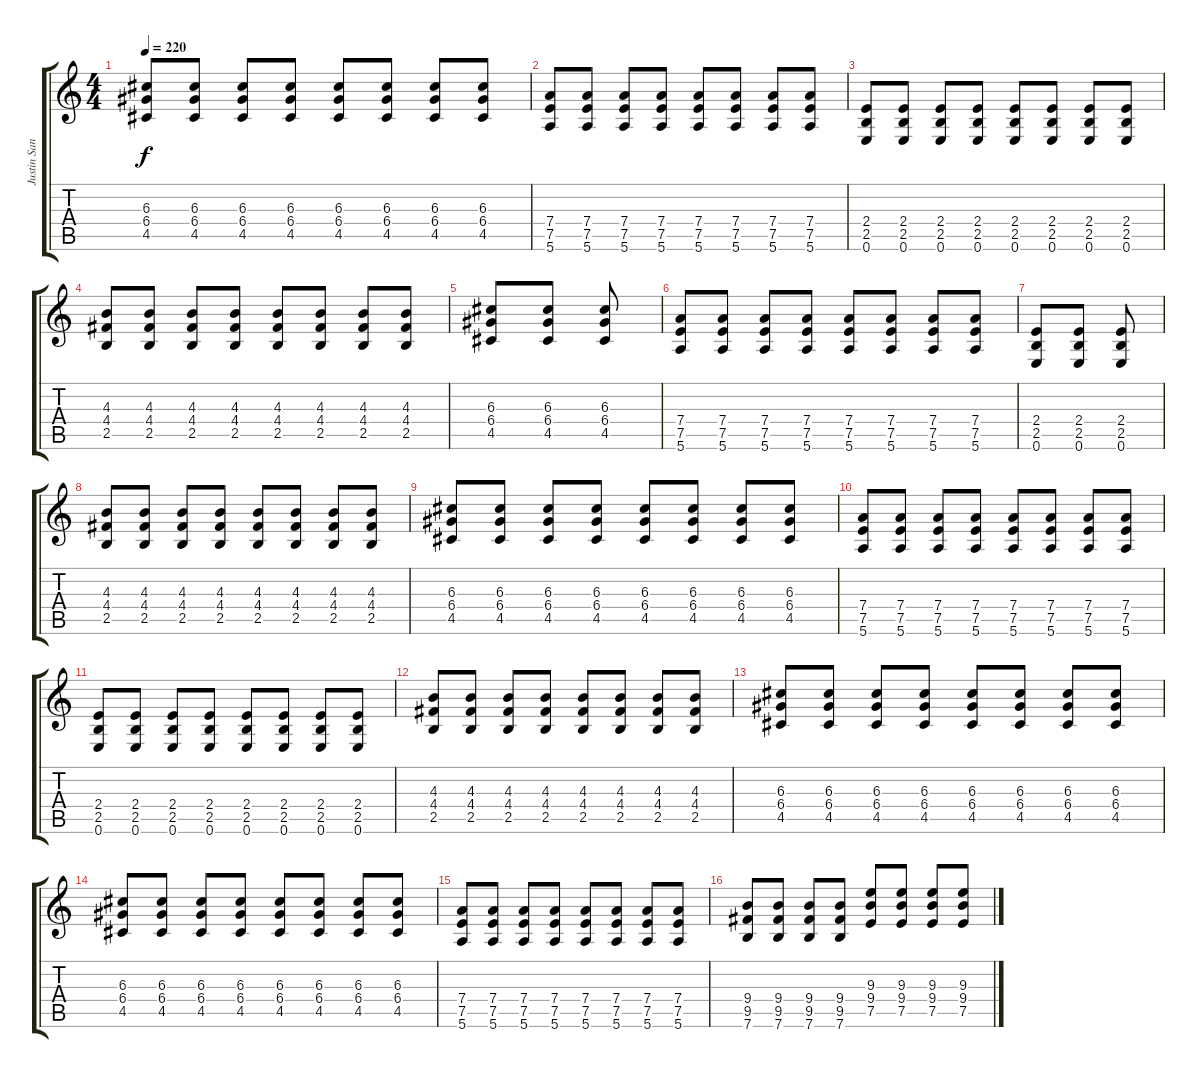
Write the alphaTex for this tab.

\track ("Justin Sane (Lead Guitarist/Lead Vocals)" "Justin San") {instrument overdrivenguitar}
\staff {score tabs}
\tuning (E4 B3 G3 D3 A2 E2) {hide}
\ts (4 4)
\tempo 220
\clef g2
\ks c
(6.3 6.4 4.5).8{dy f} (6.3 6.4 4.5).8 (6.3 6.4 4.5).8 (6.3 6.4 4.5).8 (6.3 6.4 4.5).8 (6.3 6.4 4.5).8 (6.3 6.4 4.5).8 (6.3 6.4 4.5).8 |
(7.4 7.5 5.6).8 (7.4 7.5 5.6).8 (7.4 7.5 5.6).8 (7.4 7.5 5.6).8 (7.4 7.5 5.6).8 (7.4 7.5 5.6).8 (7.4 7.5 5.6).8 (7.4 7.5 5.6).8 |
(2.4 2.5 0.6).8 (2.4 2.5 0.6).8 (2.4 2.5 0.6).8 (2.4 2.5 0.6).8 (2.4 2.5 0.6).8 (2.4 2.5 0.6).8 (2.4 2.5 0.6).8 (2.4 2.5 0.6).8 |
(4.3 4.4 2.5).8 (4.3 4.4 2.5).8 (4.3 4.4 2.5).8 (4.3 4.4 2.5).8 (4.3 4.4 2.5).8 (4.3 4.4 2.5).8 (4.3 4.4 2.5).8 (4.3 4.4 2.5).8 |
(6.3 6.4 4.5).8{instrument overdrivenguitar} (6.3 6.4 4.5).8 (6.3 6.4 4.5).8 |
(7.4 7.5 5.6).8 (7.4 7.5 5.6).8 (7.4 7.5 5.6).8 (7.4 7.5 5.6).8 (7.4 7.5 5.6).8 (7.4 7.5 5.6).8 (7.4 7.5 5.6).8 (7.4 7.5 5.6).8 |
(2.4 2.5 0.6).8 (2.4 2.5 0.6).8 (2.4 2.5 0.6).8 |
(4.3 4.4 2.5).8 (4.3 4.4 2.5).8 (4.3 4.4 2.5).8 (4.3 4.4 2.5).8 (4.3 4.4 2.5).8 (4.3 4.4 2.5).8 (4.3 4.4 2.5).8 (4.3 4.4 2.5).8 |
(6.3 6.4 4.5).8 (6.3 6.4 4.5).8 (6.3 6.4 4.5).8 (6.3 6.4 4.5).8 (6.3 6.4 4.5).8 (6.3 6.4 4.5).8 (6.3 6.4 4.5).8 (6.3 6.4 4.5).8 |
(7.4 7.5 5.6).8 (7.4 7.5 5.6).8 (7.4 7.5 5.6).8 (7.4 7.5 5.6).8 (7.4 7.5 5.6).8 (7.4 7.5 5.6).8 (7.4 7.5 5.6).8 (7.4 7.5 5.6).8 |
(2.4 2.5 0.6).8 (2.4 2.5 0.6).8 (2.4 2.5 0.6).8 (2.4 2.5 0.6).8 (2.4 2.5 0.6).8 (2.4 2.5 0.6).8 (2.4 2.5 0.6).8 (2.4 2.5 0.6).8 |
(4.3 4.4 2.5).8 (4.3 4.4 2.5).8 (4.3 4.4 2.5).8 (4.3 4.4 2.5).8 (4.3 4.4 2.5).8 (4.3 4.4 2.5).8 (4.3 4.4 2.5).8 (4.3 4.4 2.5).8 |
(6.3 6.4 4.5).8 (6.3 6.4 4.5).8 (6.3 6.4 4.5).8 (6.3 6.4 4.5).8 (6.3 6.4 4.5).8 (6.3 6.4 4.5).8 (6.3 6.4 4.5).8 (6.3 6.4 4.5).8 |
(6.3 6.4 4.5).8 (6.3 6.4 4.5).8 (6.3 6.4 4.5).8 (6.3 6.4 4.5).8 (6.3 6.4 4.5).8 (6.3 6.4 4.5).8 (6.3 6.4 4.5).8 (6.3 6.4 4.5).8 |
(7.4 7.5 5.6).8 (7.4 7.5 5.6).8 (7.4 7.5 5.6).8 (7.4 7.5 5.6).8 (7.4 7.5 5.6).8 (7.4 7.5 5.6).8 (7.4 7.5 5.6).8 (7.4 7.5 5.6).8 |
(9.4 9.5 7.6).8 (9.4 9.5 7.6).8 (9.4 9.5 7.6).8 (9.4 9.5 7.6).8 (9.3 9.4 7.5).8 (9.3 9.4 7.5).8 (9.3 9.4 7.5).8 (9.3 9.4 7.5).8
